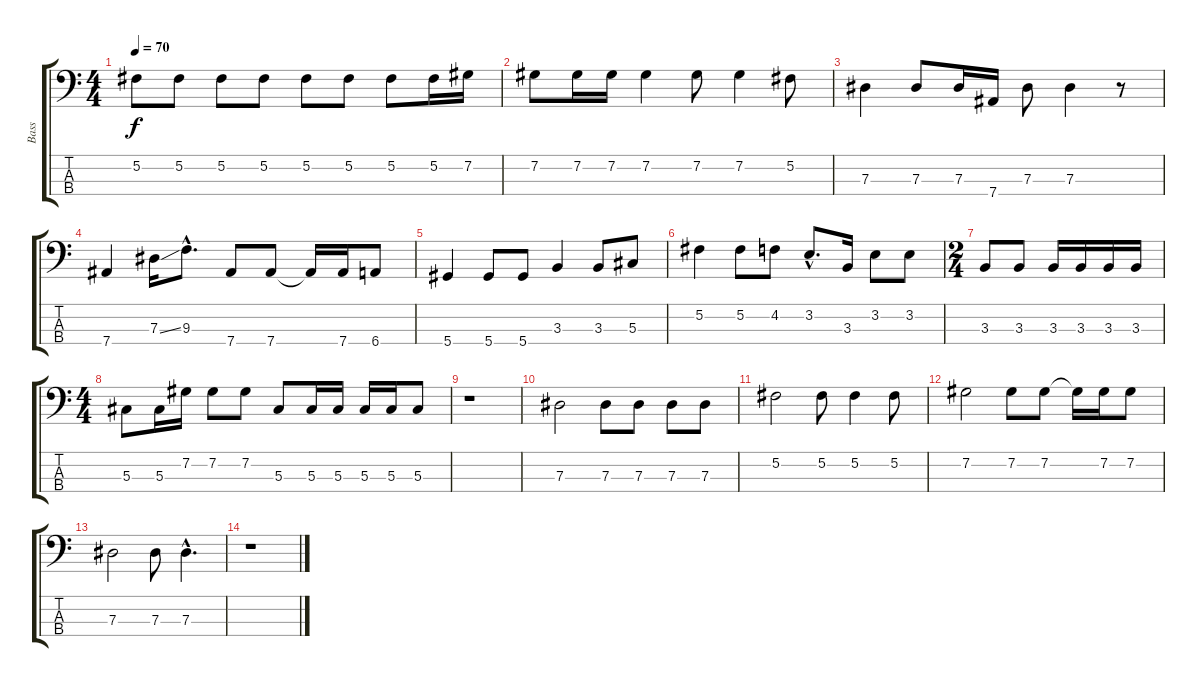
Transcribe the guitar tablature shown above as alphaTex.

\track ("Bass" "Bass") {instrument electricbassfinger}
\staff {score tabs}
\tuning (Gb2 Db2 Ab1 Eb1) {hide}
\ts (4 4)
\tempo 70
\clef f4
\ks c
5.2.8{dy f} 5.2.8 5.2.8 5.2.8 5.2.8 5.2.8 5.2.8 5.2.16 7.2.16 |
7.2.8 7.2.16 7.2.16 7.2.4 7.2.8 7.2.4 5.2.8 |
7.3.4 7.3.8 7.3.16 7.4.16 7.3.8 7.3.4 r.8 |
7.4.4 7.3{ss}.16 9.3{hac}.8{d} 7.4.8 7.4.8 7.4{t}.16 7.4.16 6.4.8 |
5.4.4 5.4.8 5.4.8 3.3.4 3.3.8 5.3.8 |
5.2.4 5.2.8 4.2.8 3.2{hac}.8{d} 3.3.16 3.2.8 3.2.8 |
\ts (2 4)
3.3.8 3.3.8 3.3.16 3.3.16 3.3.16 3.3.16 |
\ts (4 4)
5.3.8 5.3.16 7.2.16 7.2.8 7.2.8 5.3.8 5.3.16 5.3.16 5.3.16 5.3.16 5.3.8 |
r.1 |
7.3.2 7.3.8 7.3.8 7.3.8 7.3.8 |
5.2.2 5.2.8 5.2.4 5.2.8 |
7.2.2{volume 0} 7.2.8 7.2.8 7.2{t}.16 7.2.16 7.2.8 |
7.3.2 7.3.8 7.3{hac}.4{d} |
r.1
